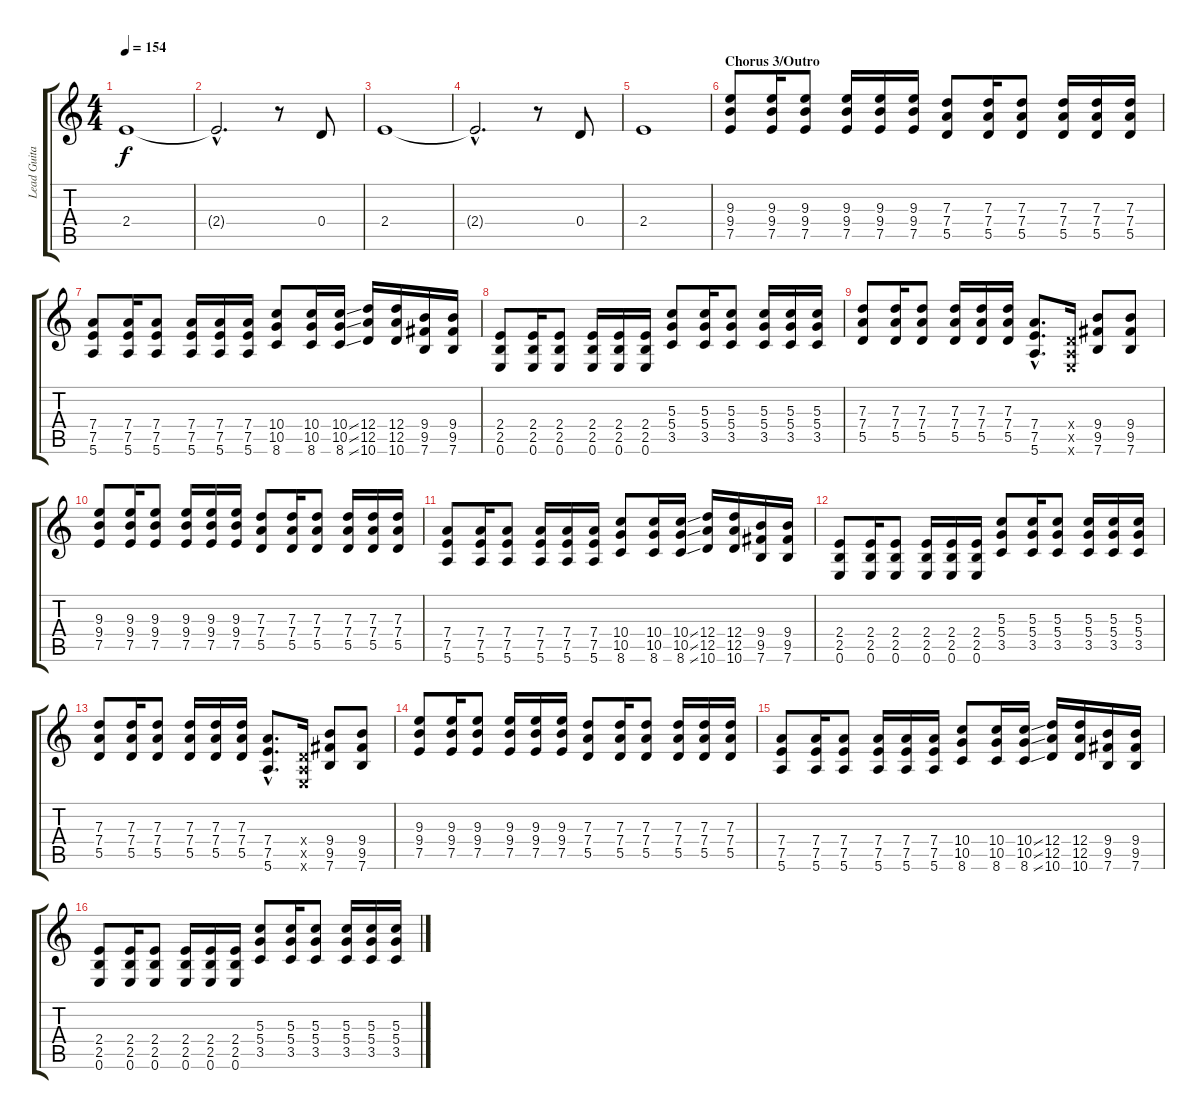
\track ("Lead Guitar (Noodles)" "Lead Guita") {instrument overdrivenguitar}
\staff {score tabs}
\tuning (E4 B3 G3 D3 A2 E2) {hide}
\ts (4 4)
\tempo 154
\clef g2
\ks c
2.4.1{dy f} |
2.4{hac t}.2{d} r.8 0.4.8 |
2.4.1 |
2.4{hac t}.2{d} r.8 0.4.8 |
2.4.1 |
\section ("" "Chorus 3/Outro")
(9.3 9.4 7.5).8 (9.3 9.4 7.5).16 (9.3 9.4 7.5).8 (9.3 9.4 7.5).16 (9.3 9.4 7.5).16 (9.3 9.4 7.5).16 (7.3 7.4 5.5).8 (7.3 7.4 5.5).16 (7.3 7.4 5.5).8 (7.3 7.4 5.5).16 (7.3 7.4 5.5).16 (7.3 7.4 5.5).16 |
(7.4 7.5 5.6).8 (7.4 7.5 5.6).16 (7.4 7.5 5.6).8 (7.4 7.5 5.6).16 (7.4 7.5 5.6).16 (7.4 7.5 5.6).16 (10.4 10.5 8.6).8 (10.4 10.5 8.6).16 (10.4{ss} 10.5{ss} 8.6{ss}).16 (12.4 12.5 10.6).16 (12.4 12.5 10.6).16 (9.4 9.5 7.6).16 (9.4 9.5 7.6).16 |
(2.4 2.5 0.6).8 (2.4 2.5 0.6).16 (2.4 2.5 0.6).8 (2.4 2.5 0.6).16 (2.4 2.5 0.6).16 (2.4 2.5 0.6).16 (5.3 5.4 3.5).8 (5.3 5.4 3.5).16 (5.3 5.4 3.5).8 (5.3 5.4 3.5).16 (5.3 5.4 3.5).16 (5.3 5.4 3.5).16 |
(7.3 7.4 5.5).8 (7.3 7.4 5.5).16 (7.3 7.4 5.5).8 (7.3 7.4 5.5).16 (7.3 7.4 5.5).16 (7.3 7.4 5.5).16 (7.4{hac} 7.5{hac} 5.6{hac}).8{d} (0.4{x} 0.5{x} 0.6{x}).16 (9.4 9.5 7.6).8 (9.4 9.5 7.6).8 |
(9.3 9.4 7.5).8 (9.3 9.4 7.5).16 (9.3 9.4 7.5).8 (9.3 9.4 7.5).16 (9.3 9.4 7.5).16 (9.3 9.4 7.5).16 (7.3 7.4 5.5).8 (7.3 7.4 5.5).16 (7.3 7.4 5.5).8 (7.3 7.4 5.5).16 (7.3 7.4 5.5).16 (7.3 7.4 5.5).16 |
(7.4 7.5 5.6).8 (7.4 7.5 5.6).16 (7.4 7.5 5.6).8 (7.4 7.5 5.6).16 (7.4 7.5 5.6).16 (7.4 7.5 5.6).16 (10.4 10.5 8.6).8 (10.4 10.5 8.6).16 (10.4{ss} 10.5{ss} 8.6{ss}).16 (12.4 12.5 10.6).16 (12.4 12.5 10.6).16 (9.4 9.5 7.6).16 (9.4 9.5 7.6).16 |
(2.4 2.5 0.6).8 (2.4 2.5 0.6).16 (2.4 2.5 0.6).8 (2.4 2.5 0.6).16 (2.4 2.5 0.6).16 (2.4 2.5 0.6).16 (5.3 5.4 3.5).8 (5.3 5.4 3.5).16 (5.3 5.4 3.5).8 (5.3 5.4 3.5).16 (5.3 5.4 3.5).16 (5.3 5.4 3.5).16 |
(7.3 7.4 5.5).8 (7.3 7.4 5.5).16 (7.3 7.4 5.5).8 (7.3 7.4 5.5).16 (7.3 7.4 5.5).16 (7.3 7.4 5.5).16 (7.4{hac} 7.5{hac} 5.6{hac}).8{d} (0.4{x} 0.5{x} 0.6{x}).16 (9.4 9.5 7.6).8 (9.4 9.5 7.6).8 |
(9.3 9.4 7.5).8 (9.3 9.4 7.5).16 (9.3 9.4 7.5).8 (9.3 9.4 7.5).16 (9.3 9.4 7.5).16 (9.3 9.4 7.5).16 (7.3 7.4 5.5).8 (7.3 7.4 5.5).16 (7.3 7.4 5.5).8 (7.3 7.4 5.5).16 (7.3 7.4 5.5).16 (7.3 7.4 5.5).16 |
(7.4 7.5 5.6).8 (7.4 7.5 5.6).16 (7.4 7.5 5.6).8 (7.4 7.5 5.6).16 (7.4 7.5 5.6).16 (7.4 7.5 5.6).16 (10.4 10.5 8.6).8 (10.4 10.5 8.6).16 (10.4{ss} 10.5{ss} 8.6{ss}).16 (12.4 12.5 10.6).16 (12.4 12.5 10.6).16 (9.4 9.5 7.6).16 (9.4 9.5 7.6).16 |
(2.4 2.5 0.6).8 (2.4 2.5 0.6).16 (2.4 2.5 0.6).8 (2.4 2.5 0.6).16 (2.4 2.5 0.6).16 (2.4 2.5 0.6).16 (5.3 5.4 3.5).8 (5.3 5.4 3.5).16 (5.3 5.4 3.5).8 (5.3 5.4 3.5).16 (5.3 5.4 3.5).16 (5.3 5.4 3.5).16
